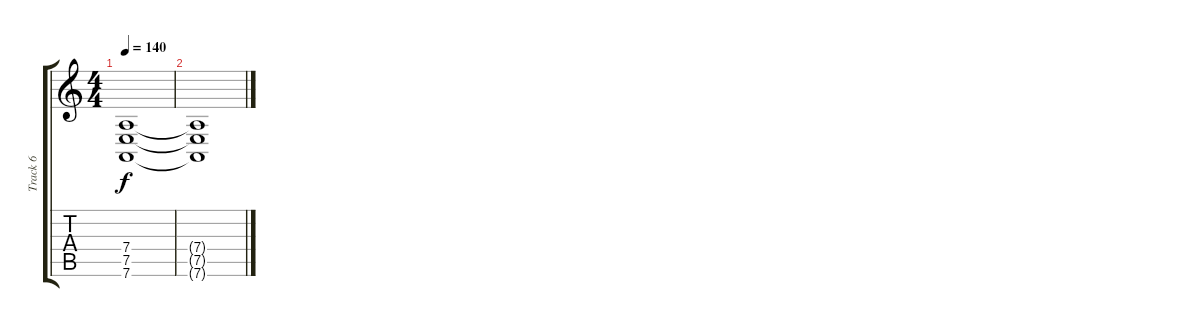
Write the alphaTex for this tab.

\track ("Track 6" "Track 6") {instrument pad4choir}
\staff {score tabs}
\tuning (E4 B3 G3 D3 A2 D2) {hide}
\ts (4 4)
\tempo 140
\clef g2
\ks c
(7.4{t} 7.5{t} 7.6{t}).1{dy f} |
(7.4{t} 7.5{t} 7.6{t}).1
